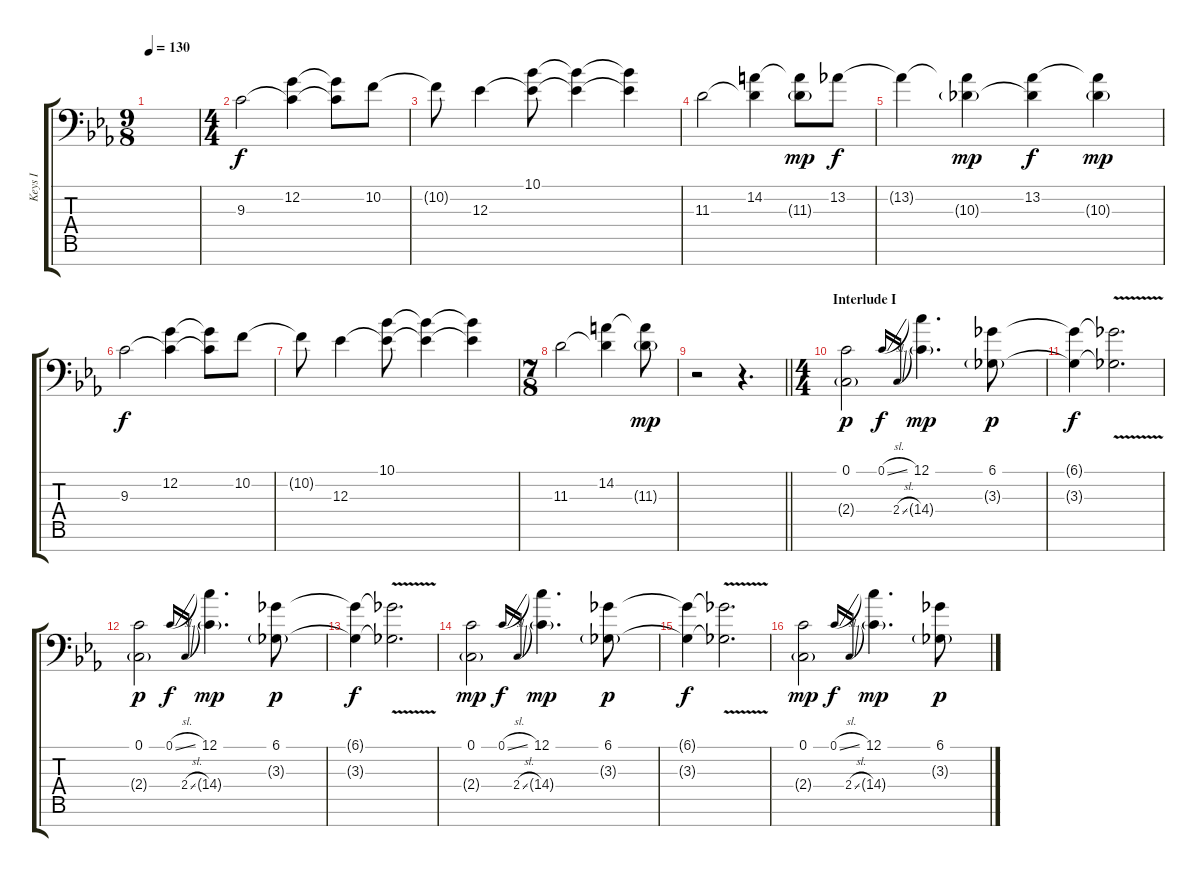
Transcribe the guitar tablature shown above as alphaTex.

\track ("Keys I" "Keys I") {instrument stringensemble1}
\staff {score tabs}
\tuning (C4 G3 Eb3 Bb2 F2 C2 G1) {hide}
\ts (9 8)
\tempo 130
\clef f4
\ks cminor
|
\ts (4 4)
9.3.2{volume 8 instrument acousticguitarsteel} (12.2 9.3{t}).4 (12.2{t} 9.3{t}).8 10.2.8 |
10.2{t}.8 12.3.4 (10.1 12.3{t}).8 (10.1{t} 12.3{t}).4 (10.1{t} 12.3{t}).4 |
11.3.2 (14.2 11.3{t}).4 (14.2{t} 11.3{g}).8{dy mp} 13.2.8{dy f} |
13.2{t}.4 (13.2{t} 10.3{g}).4{dy mp} (13.2 10.3{t}).4{dy f} (13.2{t} 10.3{g}).4{dy mp} |
9.3.2{dy f} (12.2 9.3{t}).4 (12.2{t} 9.3{t}).8 10.2.8 |
10.2{t}.8 12.3.4 (10.1 12.3{t}).8 (10.1{t} 12.3{t}).4 (10.1{t} 12.3{t}).4 |
\ts (7 8)
11.3.2 (14.2 11.3{t}).4 (14.2{t} 11.3{g}).8{dy mp} |
\barLineRight lightlight
r.2 r.4{d} |
\ts (4 4)
\section ("" "Interlude I")
(0.1 2.4{g}).2{dy p volume 12 balance 11 instrument stringensemble1} 0.1{sl}.16{gr onbeat dy f} 2.4{sl}.16{gr onbeat} (12.1 14.4{g}).4{d dy mp} (6.1 3.3{g}).8{dy p} |
(6.1{t} 3.3{t}).4{dy f} (6.1{v t} 3.3{v t}).2{d} |
(0.1 2.4{g}).2{dy p} 0.1{sl}.16{gr onbeat dy f} 2.4{sl}.16{gr onbeat} (12.1 14.4{g}).4{d dy mp} (6.1 3.3{g}).8{dy p} |
(6.1{t} 3.3{t}).4{dy f} (6.1{v t} 3.3{v t}).2{d} |
(0.1 2.4{g}).2{dy mp} 0.1{sl}.16{gr onbeat dy f} 2.4{sl}.16{gr onbeat} (12.1 14.4{g}).4{d dy mp} (6.1 3.3{g}).8{dy p} |
(6.1{t} 3.3{t}).4{dy f} (6.1{v t} 3.3{v t}).2{d} |
(0.1 2.4{g}).2{dy mp} 0.1{sl}.16{gr onbeat dy f} 2.4{sl}.16{gr onbeat} (12.1 14.4{g}).4{d dy mp} (6.1 3.3{g}).8{dy p}
